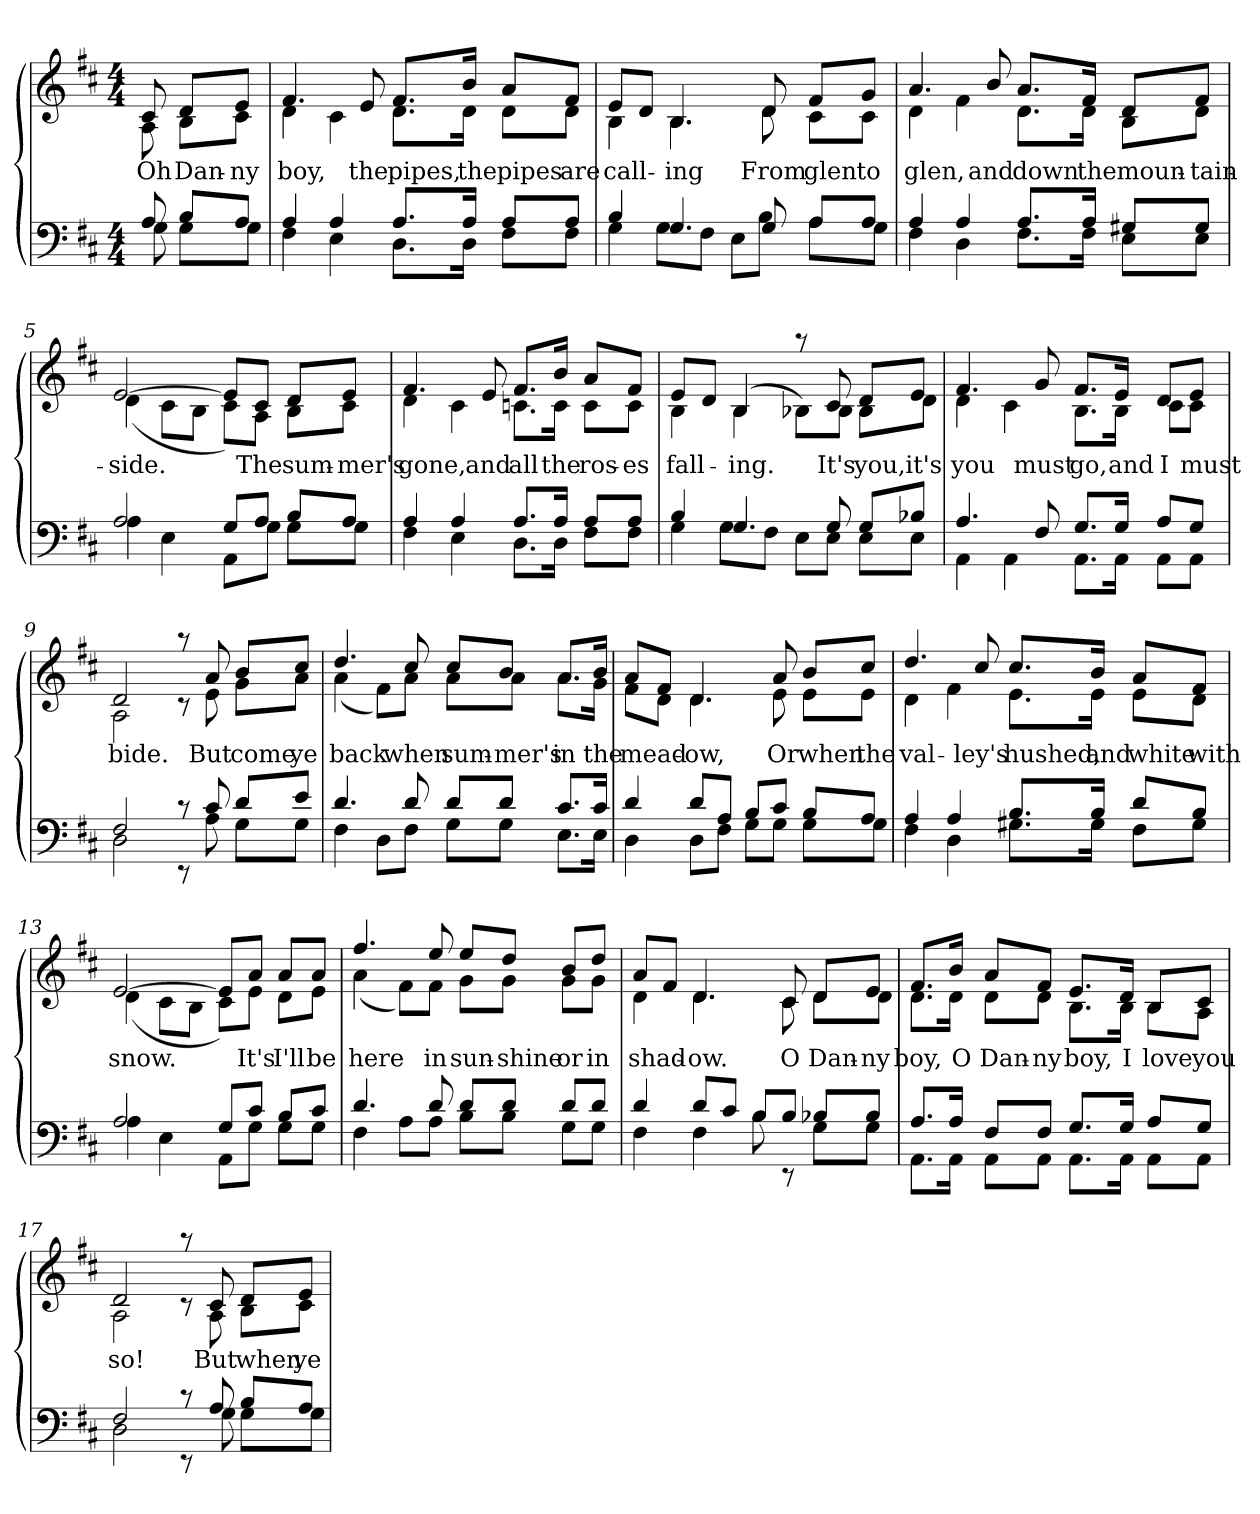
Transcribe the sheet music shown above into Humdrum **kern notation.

**kern	**kern	**text
*part1	*part1	*part1
*staff2	*staff1	*staff1
*clefF4	*clefG2	*
*k[f#c#]	*k[f#c#]	*
*D:	*D:	*
*M4/4	*M4/4	*
=1	=1	=1
*^	*	*
!	!	!LO:TX:a:B:t=Largo (	!
!	!	!LO:TX:a:B:t=ca. 56)	!
!	!	!	!LO:LY:b
*	*	*^	*
8A/	8G\	8c#/	8A\	Oh
!	!	!	!	!LO:LY:b
8B/L	8G\L	8d/L	8B\L	Dan-
!	!	!	!	!LO:LY:b
8A/J	8G\J	8e/J	8c#\J	-ny
=2	=2	=2	=2	=2
!	!	!	!	!LO:LY:b
4A/	4F#\	4.f#/	4d\	boy,
4A/	4E\	.	4c#\	.
!	!	!	!	!LO:LY:b
.	.	8e/	.	the
!	!	!	!	!LO:LY:b
8.A/L	8.D\L	8.f#/L	8.d\L	pipes,
!	!	!	!	!LO:LY:b
16A/Jk	16D\Jk	16b/Jk	16d\Jk	the
!	!	!	!	!LO:LY:b
8A/L	8F#\L	8a/L	8d\L	pipes
!	!	!	!	!LO:LY:b
8A/J	8F#\J	8f#/J	8d\J	are
=3	=3	=3	=3	=3
!	!	!	!	!LO:LY:b
4B/	4G\	8e/L	4B\	call-
.	.	8d/J	.	.
!	!	!	!	!LO:LY:b
4.G/	8G\L	4.B/	4.B\	-ing
.	8F#\J	.	.	.
.	8E\L	.	.	.
!	!	!	!	!LO:LY:b
8G/	8B\J	8d/	8d\	From
!	!	!	!	!LO:LY:b
8A/L	8A\L	8f#/L	8c#\L	glen
!	!	!	!	!LO:LY:b
8A/J	8G\J	8g/J	8c#\J	to
=4	=4	=4	=4	=4
!	!	!	!	!LO:LY:b
4A/	4F#\	4.a/	4d\	glen,
4A/	4D\	.	4f#\	.
!	!	!	!	!LO:LY:b
.	.	8b/	.	and
!	!	!	!	!LO:LY:b
8.A/L	8.F#\L	8.a/L	8.d\L	down
!	!	!	!	!LO:LY:b
16A/Jk	16F#\Jk	16f#/Jk	16d\Jk	the
!	!	!	!	!LO:LY:b
8G#X/L	8E\L	8d/L	8B\L	moun-
!	!	!	!	!LO:LY:b
8G#/J	8E\J	8f#/J	8d\J	-tain-
!!LO:LB:g=z	!!
=5	=5	=5	=5	=5
!	!	!	!	!LO:LY:b
2A/	4A\	[>2e/	(<4d\	-side.
.	4E\	.	8c#\L	.
.	.	.	8B\J	.
8G/L	8AA\L	8e/L]	8c#\L)	.
!	!	!	!	!LO:LY:b
8A/J	8G\J	8c#/J	8A\J	The
!	!	!	!	!LO:LY:b
8B/L	8G\L	8d/L	8B\L	sum-
!	!	!	!	!LO:LY:b
8A/J	8G\J	8e/J	8c#\J	-mer's
=6	=6	=6	=6	=6
!	!	!	!	!LO:LY:b
4A/	4F#\	4.f#/	4d\	gone,
4A/	4E\	.	4c#\	.
!	!	!	!	!LO:LY:b
.	.	8e/	.	and
!	!	!	!	!LO:LY:b
8.A/L	8.D\L	8.f#/L	8.cn\L	all
!	!	!	!	!LO:LY:b
16A/Jk	16D\Jk	16b/Jk	16c\Jk	the
!	!	!	!	!LO:LY:b
8A/L	8F#\L	8a/L	8c\L	ros-
!	!	!	!	!LO:LY:b
8A/J	8F#\J	8f#/J	8c\J	-es
=7	=7	=7	=7	=7
!	!	!	!	!LO:LY:b
4B/	4G\	8e/L	4B\	fall-
.	.	8d/J	.	.
!	!	!	!	!LO:LY:b
4.G/	8G\L	(<4B/	4B\	-ing.
.	8F#\J	.	.	.
.	8E\L	8raa	8B-X\L)	.
!	!	!	!	!LO:LY:b
8G/	8E\J	8c#/	8B-\J	It's
!	!	!	!	!LO:LY:b
8G/L	8E\L	8d/L	8B-\L	you,
!	!	!	!	!LO:LY:b
8B-X/J	8E\J	8e/J	8d\J	it's
=8	=8	=8	=8	=8
!	!	!	!	!LO:LY:b
4.A/	4AA\	4.f#/	4d\	you
.	4AA\	.	4c#\	.
!	!	!	!	!LO:LY:b
8F#/	.	8g/	.	must
!	!	!	!	!LO:LY:b
8.G/L	8.AA\L	8.f#/L	8.B\L	go,
!	!	!	!	!LO:LY:b
16G/Jk	16AA\Jk	16e/Jk	16B\Jk	and
!	!	!	!	!LO:LY:b
8A/L	8AA\L	8d/L	8c#\L	I
!	!	!	!	!LO:LY:b
8G/J	8AA\J	8e/J	8c#\J	must
=9	=9	=9	=9	=9
!	!	!	!	!LO:LY:b
2F#/	2D\	2d/	2A\	bide.
8rc	8rEE	8raa	8rc	.
!	!	!	!	!LO:LY:b
8c#/	8A\	8a/	8e\	But
!	!	!	!	!LO:LY:b
8d/L	8G\L	8b/L	8g\L	come
!	!	!	!	!LO:LY:b
8e/J	8G\J	8cc#/J	8a\J	ye
!!LO:LB:g=z	!!
=10	=10	=10	=10	=10
!	!	!	!	!LO:LY:b
4.d/	4F#\	4.dd/	(<4a\	back
.	8D\L	.	8f#\L)	.
!	!	!	!	!LO:LY:b
8d/	8F#\J	8cc#/	8a\J	when
!	!	!	!	!LO:LY:b
8d/L	8G\L	8cc#/L	8a\L	sum-
!	!	!	!	!LO:LY:b
8d/J	8G\J	8b/J	8a\J	-mer's
!	!	!	!	!LO:LY:b
8.c#/L	8.E\L	8.a/L	8.a\L	in
!	!	!	!	!LO:LY:b
16c#/Jk	16E\Jk	16b/Jk	16g\Jk	the
=11	=11	=11	=11	=11
!	!	!	!	!LO:LY:b
4d/	4D\	8a/L	8f#\L	mead-
.	.	8f#/J	8d\J	.
!	!	!	!	!LO:LY:b
8d/L	8D\L	4.d/	4.d\	-ow,
8A/J	8F#\J	.	.	.
8B/L	8G\L	.	.	.
!	!	!	!	!LO:LY:b
8c#/J	8G\J	8a/	8e\	Or
!	!	!	!	!LO:LY:b
8B/L	8G\L	8b/L	8e\L	when
!	!	!	!	!LO:LY:b
8A/J	8G\J	8cc#/J	8e\J	the
=12	=12	=12	=12	=12
!	!	!	!	!LO:LY:b
4A/	4F#\	4.dd/	4d\	val-
4A/	4D\	.	4f#\	.
!	!	!	!	!LO:LY:b
.	.	8cc#/	.	-ley's
!	!	!	!	!LO:LY:b
8.B/L	8.G#X\L	8.cc#/L	8.e\L	hushed,
!	!	!	!	!LO:LY:b
16B/Jk	16G#\Jk	16b/Jk	16e\Jk	and
!	!	!	!	!LO:LY:b
8d/L	8F#\L	8a/L	8e\L	white
!	!	!	!	!LO:LY:b
8B/J	8G#\J	8f#/J	8d\J	with
=13	=13	=13	=13	=13
!	!	!	!	!LO:LY:b
2A/	4A\	[>2e/	(<4d\	snow.
.	4E\	.	8c#\L	.
.	.	.	8B\J	.
8G/L	8AA\L	8e/L]	8c#\L)	.
!	!	!	!	!LO:LY:b
8c#/J	8G\J	8a/J	8e\J	It's
!	!	!	!	!LO:LY:b
8B/L	8G\L	8a/L	8d\L	I'll
!	!	!	!	!LO:LY:b
8c#/J	8G\J	8a/J	8e\J	be
!!LO:LB:g=z	!!
=14	=14	=14	=14	=14
!	!	!	!	!LO:LY:b
4.d/	4F#\	4.ff#/	(<4a\	here
.	8A\L	.	8f#\L)	.
!	!	!	!	!LO:LY:b
8d/	8A\J	8ee/	8f#\J	in
!	!	!	!	!LO:LY:b
8d/L	8B\L	8ee/L	8g\L	sun-
!	!	!	!	!LO:LY:b
8d/J	8B\J	8dd/J	8g\J	-shine
!	!	!	!	!LO:LY:b
8d/L	8G\L	8b/L	8g\L	or
!	!	!	!	!LO:LY:b
8d/J	8G\J	8dd/J	8g\J	in
=15	=15	=15	=15	=15
!	!	!	!	!LO:LY:b
4d/	4F#\	8a/L	4d\	shad-
.	.	8f#/J	.	.
!	!	!	!	!LO:LY:b
8d/L	4F#\	4.d/	4.d\	-ow.
8c#/J	.	.	.	.
8B/L	8B\	.	.	.
!	!	!	!	!LO:LY:b
8B/J	8rEE	8c#/	8c#\	O
!	!	!	!	!LO:LY:b
8B-X/L	8G\L	8d/L	8d\L	Dan-
!	!	!	!	!LO:LY:b
8B-/J	8G\J	8e/J	8d\J	-ny
=16	=16	=16	=16	=16
!	!	!	!	!LO:LY:b
8.A/L	8.AA\L	8.f#/L	8.d\L	boy,
!	!	!	!	!LO:LY:b
16A/Jk	16AA\Jk	16b/Jk	16d\Jk	O
!	!	!	!	!LO:LY:b
8F#/L	8AA\L	8a/L	8d\L	Dan-
!	!	!	!	!LO:LY:b
8F#/J	8AA\J	8f#/J	8d\J	-ny
!	!	!	!	!LO:LY:b
8.G/L	8.AA\L	8.e/L	8.B\L	boy,
!	!	!	!	!LO:LY:b
16G/Jk	16AA\Jk	16d/Jk	16B\Jk	I
!	!	!	!	!LO:LY:b
8A/L	8AA\L	8B/L	8B\L	love
!	!	!	!	!LO:LY:b
8G/J	8AA\J	8c#/J	8A\J	you
=17	=17	=17	=17	=17
!	!	!	!	!LO:LY:b
2F#/	2D\	2d/	2A\	so!
8rc	8rEE	8raa	8rc	.
!	!	!	!	!LO:LY:b
8A/	8G\	8c#/	8A\	But
!	!	!	!	!LO:LY:b
8B/L	8G\L	8d/L	8B\L	when
!	!	!	!	!LO:LY:b
8A/J	8G\J	8e/J	8c#\J	ye
*v	*v	*	*	*
*	*v	*v	*
=	=	=
*-	*-	*-
